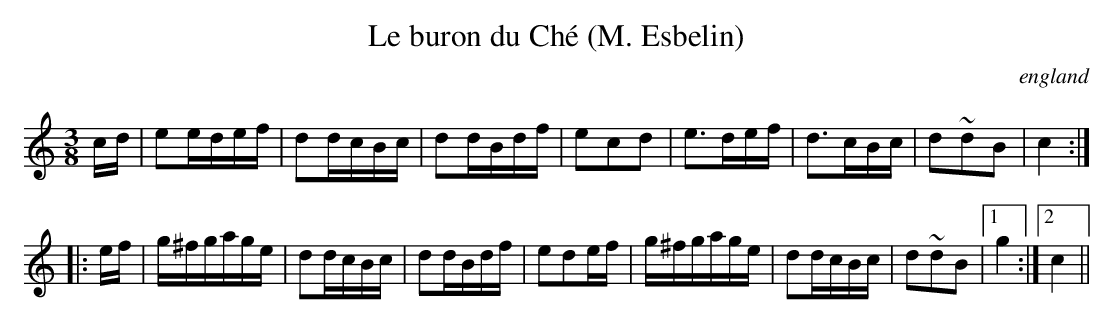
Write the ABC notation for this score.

X:1
T:Le buron du Ché (M. Esbelin)
O:england
M:3/8
L:1/16
K:C
cd|e2edef|d2dcBc|d2dBdf|e2c2d2|\
e3def|d3cBc|d2~d2B2|c4:|
|:ef|g^fgage|d2dcBc|d2dBdf|e2d2ef|\
g^fgage|d2dcBc|d2~d2B2|1 g4:|2 c4||
